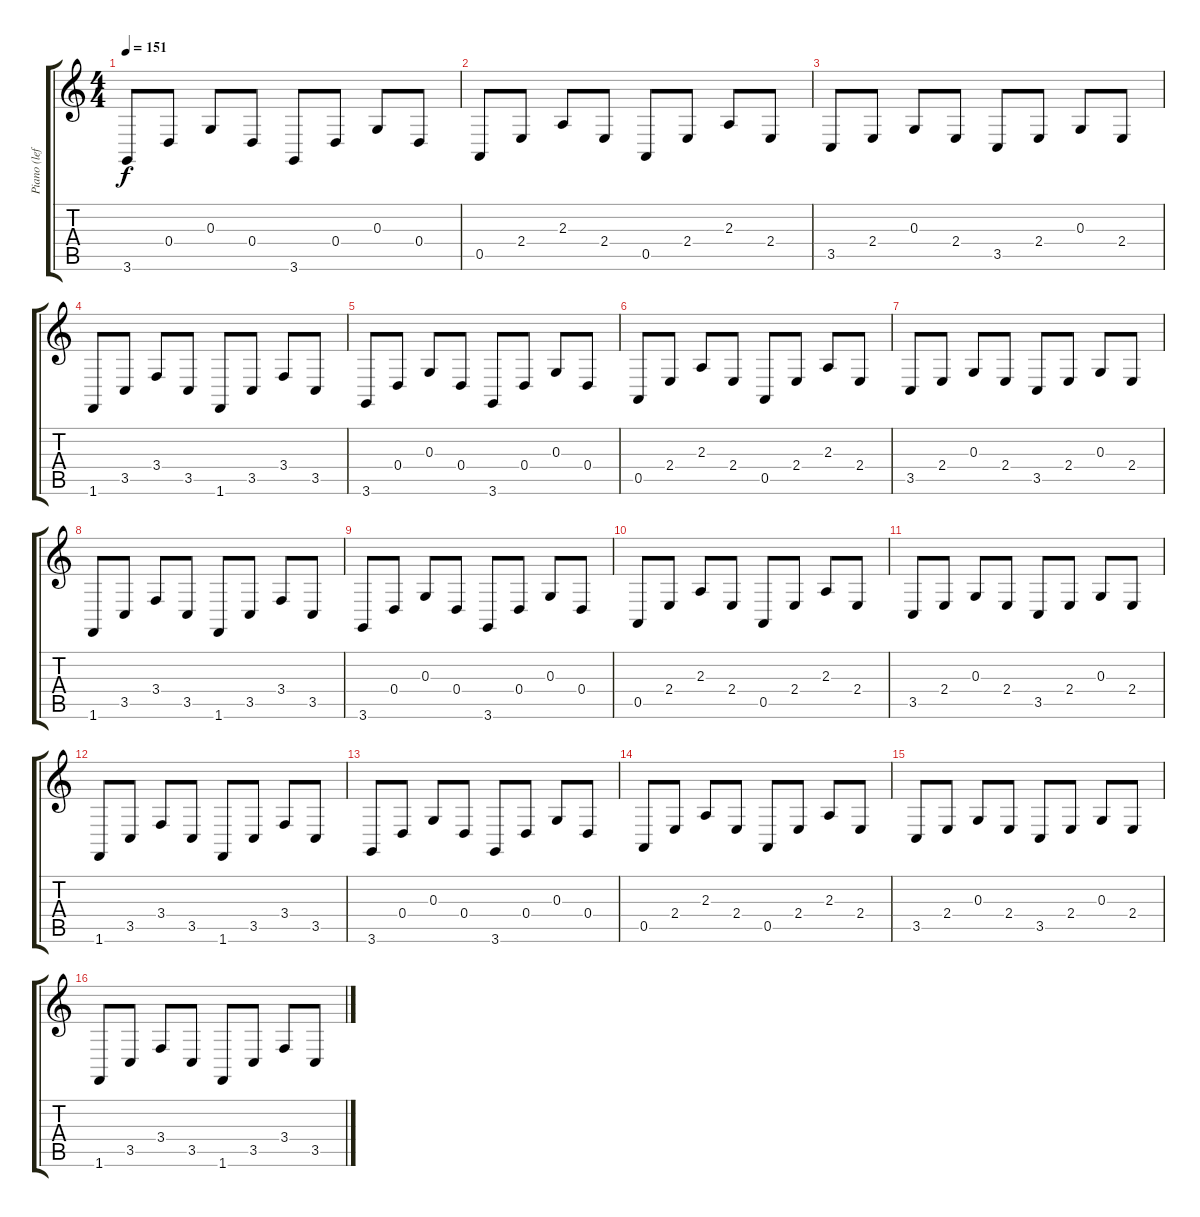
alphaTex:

\track ("Piano (left)" "Piano (lef") {instrument brightacousticpiano}
\staff {score tabs}
\tuning (E4 B3 G3 D3 A2 E2) {hide}
\ts (4 4)
\tempo 151
\clef g2
\ks c
3.6.8{dy f} 0.4.8 0.3.8 0.4.8 3.6.8 0.4.8 0.3.8 0.4.8 |
0.5.8 2.4.8 2.3.8 2.4.8 0.5.8 2.4.8 2.3.8 2.4.8 |
3.5.8 2.4.8 0.3.8 2.4.8 3.5.8 2.4.8 0.3.8 2.4.8 |
1.6.8 3.5.8 3.4.8 3.5.8 1.6.8 3.5.8 3.4.8 3.5.8 |
3.6.8 0.4.8 0.3.8 0.4.8 3.6.8 0.4.8 0.3.8 0.4.8 |
0.5.8 2.4.8 2.3.8 2.4.8 0.5.8 2.4.8 2.3.8 2.4.8 |
3.5.8 2.4.8 0.3.8 2.4.8 3.5.8 2.4.8 0.3.8 2.4.8 |
1.6.8 3.5.8 3.4.8 3.5.8 1.6.8 3.5.8 3.4.8 3.5.8 |
3.6.8 0.4.8 0.3.8 0.4.8 3.6.8 0.4.8 0.3.8 0.4.8 |
0.5.8 2.4.8 2.3.8 2.4.8 0.5.8 2.4.8 2.3.8 2.4.8 |
3.5.8 2.4.8 0.3.8 2.4.8 3.5.8 2.4.8 0.3.8 2.4.8 |
1.6.8 3.5.8 3.4.8 3.5.8 1.6.8 3.5.8 3.4.8 3.5.8 |
3.6.8 0.4.8 0.3.8 0.4.8 3.6.8 0.4.8 0.3.8 0.4.8 |
0.5.8 2.4.8 2.3.8 2.4.8 0.5.8 2.4.8 2.3.8 2.4.8 |
3.5.8 2.4.8 0.3.8 2.4.8 3.5.8 2.4.8 0.3.8 2.4.8 |
1.6.8 3.5.8 3.4.8 3.5.8 1.6.8 3.5.8 3.4.8 3.5.8
